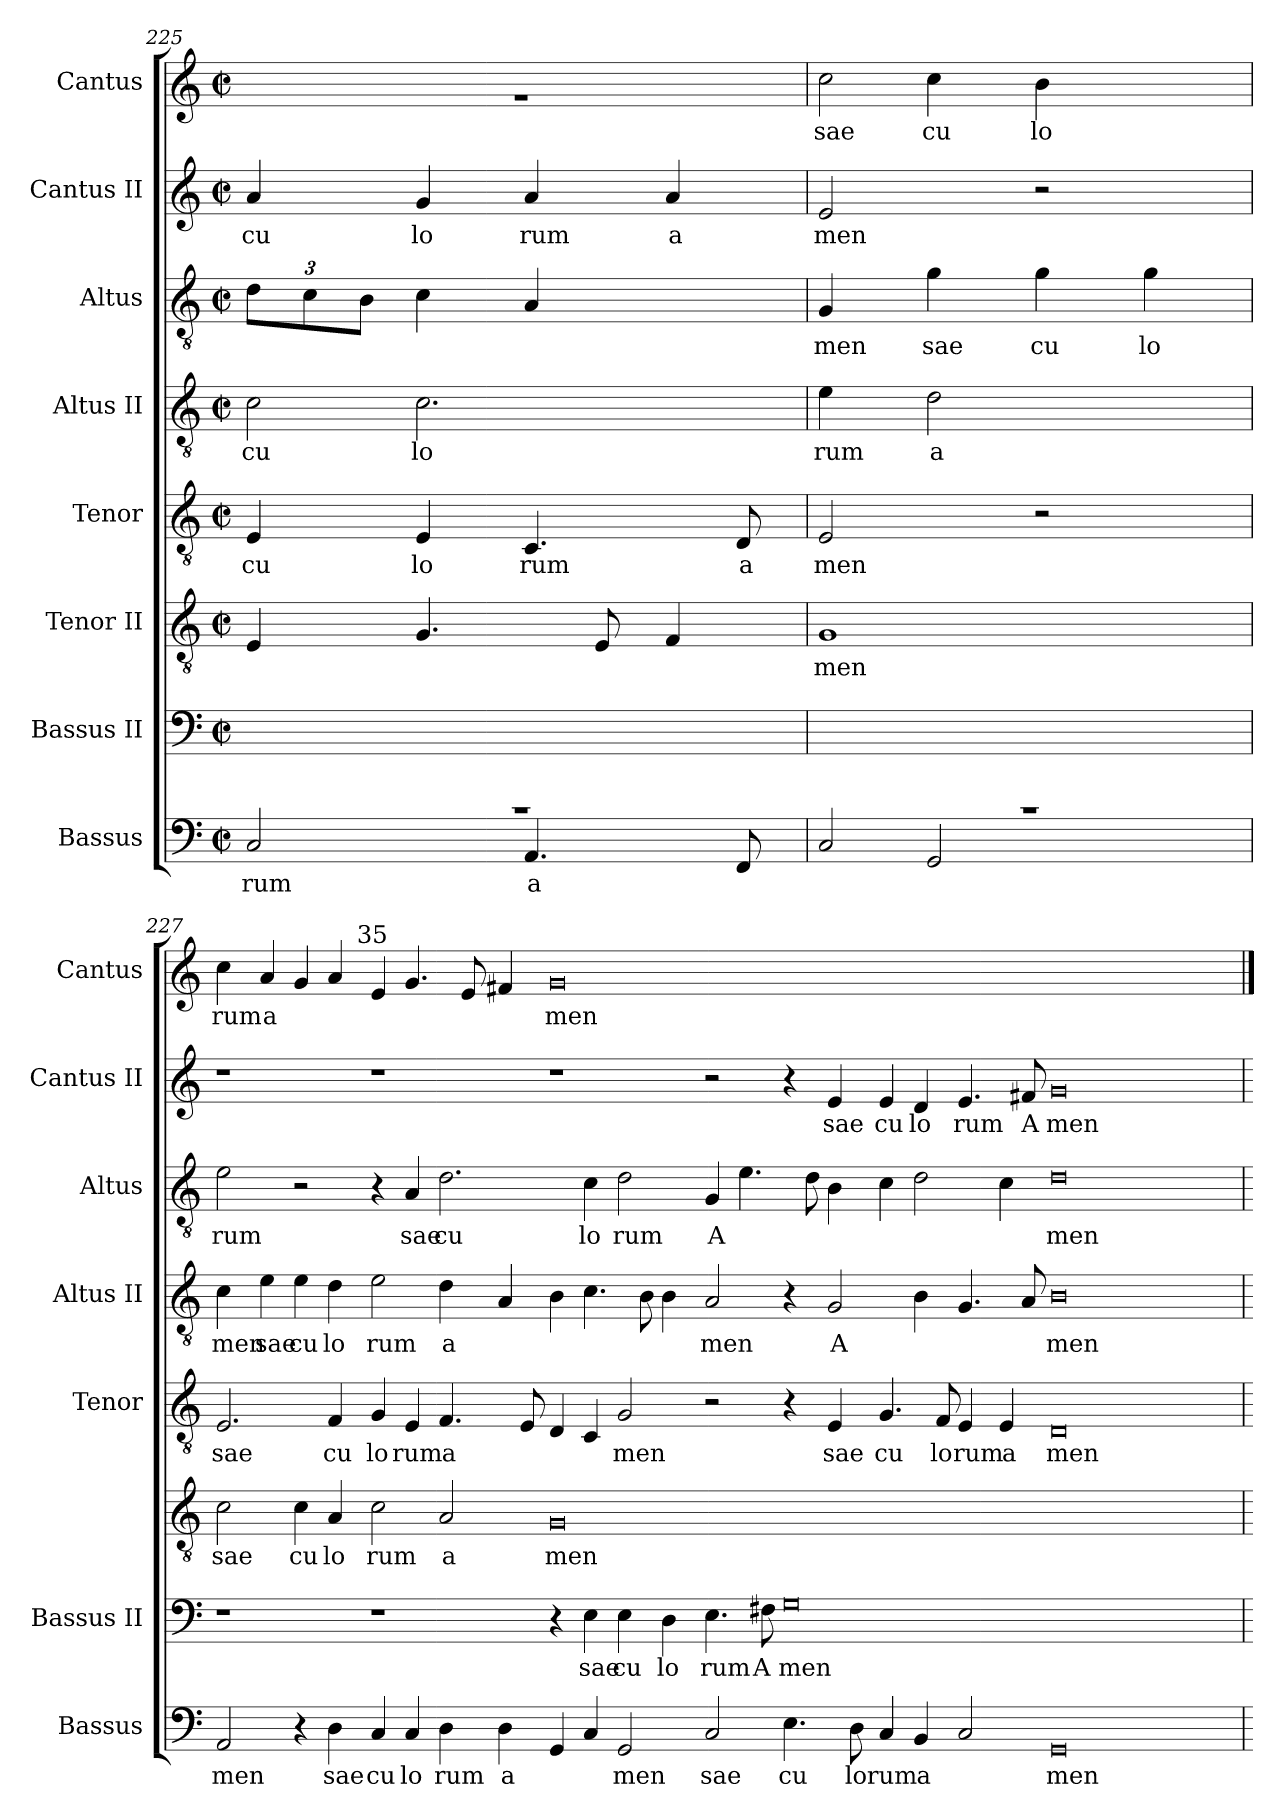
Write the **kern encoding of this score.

**kern	**text	**kern	**text	**kern	**text	**kern	**text	**kern	**text	**kern	**text	**kern	**text	**kern	**text
*part8	*part8	*part7	*part7	*part6	*part6	*part5	*part5	*part4	*part4	*part3	*part3	*part2	*part2	*part1	*part1
*staff8	*staff8	*staff7	*staff7	*staff6	*staff6	*staff5	*staff5	*staff4	*staff4	*staff3	*staff3	*staff2	*staff2	*staff1	*staff1
*I"Bassus	*	*I"Bassus II	*	*I"Tenor II	*	*I"Tenor	*	*I"Altus II	*	*I"Altus	*	*I"Cantus II	*	*I"Cantus	*
*I'Bassus	*	*I'Bassus II	*	*	*	*I'Tenor	*	*I'Altus II	*	*I'Altus	*	*I'Cantus II	*	*I'Cantus	*
*clefF4	*	*clefF4	*	*clefGv2	*	*clefGv2	*	*clefGv2	*	*clefGv2	*	*clefG2	*	*clefG2	*
*k[]	*	*	*	*	*	*k[]	*	*	*	*	*	*	*	*	*
*C:	*	*	*	*	*	*C:	*	*	*	*	*	*	*	*	*
*M2/2	*	*M2/2	*	*M2/2	*	*M2/2	*	*M2/2	*	*M2/2	*	*M2/2	*	*M2/2	*
*met(c|)	*	*met(c|)	*	*met(c|)	*	*met(c|)	*	*met(c|)	*	*met(c|)	*	*met(c|)	*	*met(c|)	*
=225	=225	=225	=225	=225	=225	=225	=225	=225	=225	=225	=225	=225	=225	=225	=225
!	!LO:LY:b:cj	!LO:N:vis=1	!	!	!	!	!LO:LY:b:cj	!LO:N:vis=2	!LO:LY:b:cj	!	!	!	!LO:LY:b:cj	!LO:N:vis=1	!
2C/	rum	1rEEE	.	4E/	.	4E/	cu	4c\	cu	12d\L	.	4a/	cu	1ra	.
.	.	.	.	.	.	.	.	.	.	12c\	.	.	.	.	.
.	.	.	.	.	.	.	.	.	.	12B\J	.	.	.	.	.
!	!	!	!	!	!	!	!LO:LY:b:cj	!LO:N:vis=2.	!LO:LY:b:cj	!	!	!	!LO:LY:b:cj	!	!
.	.	.	.	4.G/	.	4E/	lo	4c\	lo	4c\	.	4g/	lo	.	.
!	!LO:LY:b:cj	!	!	!	!	!	!LO:LY:b:cj	!	!	!	!	!	!LO:LY:b:cj	!	!
4.AA/	a	.	.	.	.	4.C/	rum	2ryy	.	4A/	.	4a/	rum	.	.
.	.	.	.	8E/	.	.	.	.	.	.	.	.	.	.	.
!	!	!	!	!	!	!	!	!	!	!	!	!	!LO:LY:b:cj	!	!
.	.	.	.	4F/	.	.	.	.	.	4ryy	.	4a/	a	.	.
!	!	!	!	!	!	!	!LO:LY:b:cj	!	!	!	!	!	!	!	!
8FF/	.	.	.	.	.	8D/	a	.	.	.	.	.	.	.	.
=226	=226	=226	=226	=226	=226	=226	=226	=226	=226	=226	=226	=226	=226	=226	=226
!LO:N:vis=2	!	!LO:N:vis=1	!	!LO:N:vis=1	!LO:LY:b:cj	!LO:N:vis=2	!LO:LY:b:cj	!	!LO:LY:b:cj	!	!LO:LY:b:cj	!LO:N:vis=2	!LO:LY:b:cj	!LO:N:vis=2	!LO:LY:b:cj
4C/	.	1rEEE	.	4G	men	4E/	men	4e\	rum	4G/	men	4e/	men	4cc\	sae
!LO:N:vis=2	!	!	!	!	!	!	!	!LO:N:vis=2	!LO:LY:b:cj	!	!LO:LY:b:cj	!	!	!	!LO:LY:b:cj
4GG/	.	.	.	2.ryy	.	4ryy	.	4d\	a	4g\	sae	4ryy	.	4cc\	cu
!	!	!	!	!	!	!	!	!	!	!	!LO:LY:b:cj	!	!	!	!LO:LY:b:cj
2ryy	.	.	.	.	.	2r	.	2ryy	.	4g\	cu	2r	.	4b\	lo
!	!	!	!	!	!	!	!	!	!	!	!LO:LY:b:cj	!	!	!	!
.	.	.	.	.	.	.	.	.	.	4g\	lo	.	.	4ryy	.
!!LO:LB:g=z
=227	=227	=227	=227	=227	=227	=227	=227	=227	=227	=227	=227	=227	=227	=227	=227
!	!LO:LY:b:cj	!	!	!	!LO:LY:b:cj	!	!LO:LY:b:cj	!	!LO:LY:b:cj	!	!LO:LY:b:cj	!	!	!	!LO:LY:b:cj
*	*	*	*	*	*	*	*	*	*	*	*	*	*	*^	*
2AA/	men	1r	.	2c\	sae	2.E/	sae	4c\	men	2e\	rum	1r	.	4cc\	2...ryy	rum
!	!	!	!	!	!	!	!	!	!LO:LY:b:cj	!	!	!	!	!	!	!LO:LY:b:cj
.	.	.	.	.	.	.	.	4e\	sae	.	.	.	.	4a/	.	a
!	!	!	!	!	!LO:LY:b:cj	!	!	!	!LO:LY:b:cj	!	!	!	!	!	!	!
4r	.	.	.	4c\	cu	.	.	4e\	cu	2r	.	.	.	4g/	.	.
!	!LO:LY:b:cj	!	!	!	!LO:LY:b:cj	!	!LO:LY:b:cj	!	!LO:LY:b:cj	!	!	!	!	!	!	!
4D\	sae	.	.	4A/	lo	4F/	cu	4d\	lo	.	.	.	.	4a>/	.	.
!	!	!	!	!	!	!	!	!	!	!	!	!	!	!	!LO:TX:a:t=35	!
.	.	.	.	.	.	.	.	.	.	.	.	.	.	.	1ryy	.
!	!LO:LY:b:cj	!	!	!	!LO:LY:b:cj	!	!LO:LY:b:cj	!	!LO:LY:b:cj	!	!	!	!	!	!	!
4C/	cu	1r	.	2c\	rum	4G/	lo	2e\	rum	4r	.	1r	.	4e/	.	.
!	!LO:LY:b:cj	!	!	!	!	!	!LO:LY:b:cj	!	!	!	!LO:LY:b:cj	!	!	!	!	!
4C/	lo	.	.	.	.	4E/	rum	.	.	4A/	sae	.	.	4.g/	.	.
!	!LO:LY:b:cj	!	!	!	!LO:LY:b:cj	!	!LO:LY:b:cj	!	!LO:LY:b:cj	!	!LO:LY:b:cj	!	!	!	!	!
4D\	rum	.	.	2A/	a	4.F/	a	4d\	a	2.d\	cu	.	.	.	.	.
.	.	.	.	.	.	.	.	.	.	.	.	.	.	8e/	.	.
!	!LO:LY:b:cj	!	!	!	!	!	!	!	!	!	!	!	!	!	!	!
4D\	a	.	.	.	.	.	.	4A/	.	.	.	.	.	4f#/	.	.
.	.	.	.	.	.	8E/	.	.	.	.	.	.	.	.	.	.
.	.	.	.	.	.	.	.	.	.	.	.	.	.	.	1ryy	.
!	!	!	!	!	!LO:LY:b:cj	!	!	!	!	!	!	!	!	!	!	!LO:LY:b:cj
4GG/	.	4r	.	0G	men	4D/	.	4B\	.	.	.	1r	.	0g	.	men
!	!	!	!LO:LY:b:cj	!	!	!	!	!	!	!	!LO:LY:b:cj	!	!	!	!	!
4C/	.	4E\	sae	.	.	4C/	.	4.c\	.	4c\	lo	.	.	.	.	.
!	!LO:LY:b:cj	!	!LO:LY:b:cj	!	!	!	!LO:LY:b:cj	!	!	!	!LO:LY:b:cj	!	!	!	!	!
2GG/	men	4E\	cu	.	.	2G/	men	.	.	2d\	rum	.	.	.	.	.
.	.	.	.	.	.	.	.	8B\	.	.	.	.	.	.	.	.
!	!	!	!LO:LY:b:cj	!	!	!	!	!	!	!	!	!	!	!	!	!
.	.	4D\	lo	.	.	.	.	4B\	.	.	.	.	.	.	.	.
.	.	.	.	.	.	.	.	.	.	.	.	.	.	.	1ryy	.
!	!LO:LY:b:cj	!	!LO:LY:b:cj	!	!	!	!	!	!LO:LY:b:cj	!	!LO:LY:b:cj	!	!	!	!	!
2C/	sae	4.E\	rum	.	.	2r	.	2A/	men	4G/	A	2r	.	.	.	.
.	.	.	.	.	.	.	.	.	.	4.e\	.	.	.	.	.	.
!	!	!	!LO:LY:b:cj	!	!	!	!	!	!	!	!	!	!	!	!	!
.	.	8F#\	A	.	.	.	.	.	.	.	.	.	.	.	.	.
!	!LO:LY:b:cj	!	!LO:LY:b:cj	!	!	!	!	!	!	!	!	!	!	!	!	!
4.E\	cu	0G	men	.	.	4r	.	4r	.	.	.	4r	.	.	.	.
.	.	.	.	.	.	.	.	.	.	8d\	.	.	.	.	.	.
!	!	!	!	!	!	!	!LO:LY:b:cj	!	!LO:LY:b:cj	!	!	!	!LO:LY:b:cj	!	!	!
.	.	.	.	.	.	4E/	sae	2G/	A	4B\	.	4e/	sae	.	.	.
!	!LO:LY:b:cj	!	!	!	!	!	!	!	!	!	!	!	!	!	!	!
8D\	lo	.	.	.	.	.	.	.	.	.	.	.	.	.	.	.
.	.	.	.	.	.	.	.	.	.	.	.	.	.	.	1ryy	.
!	!LO:LY:b:cj	!	!	!	!	!	!LO:LY:b:cj	!	!	!	!	!	!LO:LY:b:cj	!	!	!
4C/	rum	.	.	0.ryy	.	4.G/	cu	.	.	4c\	.	4e/	cu	0.ryy	.	.
!	!LO:LY:b:cj	!	!	!	!	!	!	!	!	!	!	!	!LO:LY:b:cj	!	!	!
4BB/	a	.	.	.	.	.	.	4B\	.	2d\	.	4d/	lo	.	.	.
!	!	!	!	!	!	!	!LO:LY:b:cj	!	!	!	!	!	!	!	!	!
.	.	.	.	.	.	8F/	lo	.	.	.	.	.	.	.	.	.
!	!	!	!	!	!	!	!LO:LY:b:cj	!	!	!	!	!	!LO:LY:b:cj	!	!	!
2C/	.	.	.	.	.	4E/	rum	4.G/	.	.	.	4.e/	rum	.	.	.
!	!	!	!	!	!	!	!LO:LY:b:cj	!	!	!	!	!	!	!	!	!
.	.	.	.	.	.	4E/	a	.	.	4c\	.	.	.	.	.	.
!	!	!	!	!	!	!	!	!	!	!	!	!	!LO:LY:b:cj	!	!	!
.	.	.	.	.	.	.	.	8A/	.	.	.	8f#/	A	.	.	.
.	.	.	.	.	.	.	.	.	.	.	.	.	.	.	1ryy	.
!	!LO:LY:b:cj	!	!	!	!	!	!LO:LY:b:cj	!	!LO:LY:b:cj	!	!LO:LY:b:cj	!	!LO:LY:b:cj	!	!	!
0GG	men	.	.	.	.	0D	men	0B	men	0d	men	0g	men	.	.	.
.	.	1.ryy	.	.	.	.	.	.	.	.	.	.	.	.	.	.
.	.	.	.	.	.	.	.	.	.	.	.	.	.	.	1ryy	.
.	.	.	.	.	.	.	.	.	.	.	.	.	.	.	16ryy	.
*	*	*	*	*	*	*	*	*	*	*	*	*	*	*v	*v	*
=	==	=	==	=	==	=	==	=	==	=	==	=	==	==	==
*-	*-	*-	*-	*-	*-	*-	*-	*-	*-	*-	*-	*-	*-	*-	*-
